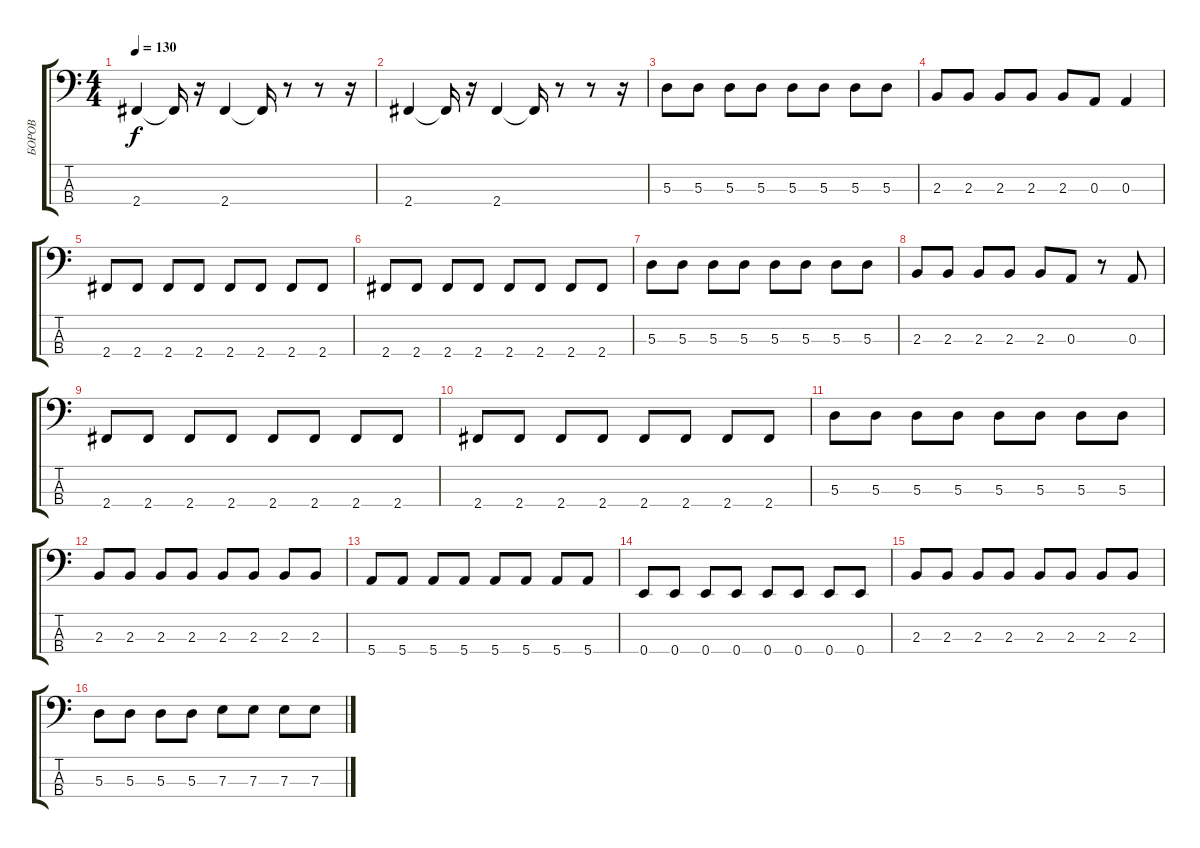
\track ("БОРОВ" "БОРОВ") {instrument electricbasspick}
\staff {score tabs}
\tuning (G2 D2 A1 E1) {hide}
\ts (4 4)
\tempo 130
\clef f4
\ks c
2.4.4{dy f} 2.4{t}.16 r.16 2.4.4 2.4{t}.16 r.8 r.8 r.16 |
2.4.4 2.4{t}.16 r.16 2.4.4 2.4{t}.16 r.8 r.8 r.16 |
5.3.8 5.3.8 5.3.8 5.3.8 5.3.8 5.3.8 5.3.8 5.3.8 |
2.3.8 2.3.8 2.3.8 2.3.8 2.3.8 0.3.8 0.3.4 |
2.4.8 2.4.8 2.4.8 2.4.8 2.4.8 2.4.8 2.4.8 2.4.8 |
2.4.8 2.4.8 2.4.8 2.4.8 2.4.8 2.4.8 2.4.8 2.4.8 |
5.3.8 5.3.8 5.3.8 5.3.8 5.3.8 5.3.8 5.3.8 5.3.8 |
2.3.8 2.3.8 2.3.8 2.3.8 2.3.8 0.3.8 r.8 0.3.8 |
2.4.8 2.4.8 2.4.8 2.4.8 2.4.8 2.4.8 2.4.8 2.4.8 |
2.4.8 2.4.8 2.4.8 2.4.8 2.4.8 2.4.8 2.4.8 2.4.8 |
5.3.8 5.3.8 5.3.8 5.3.8 5.3.8 5.3.8 5.3.8 5.3.8 |
2.3.8 2.3.8 2.3.8 2.3.8 2.3.8 2.3.8 2.3.8 2.3.8 |
5.4.8 5.4.8 5.4.8 5.4.8 5.4.8 5.4.8 5.4.8 5.4.8 |
0.4.8 0.4.8 0.4.8 0.4.8 0.4.8 0.4.8 0.4.8 0.4.8 |
2.3.8 2.3.8 2.3.8 2.3.8 2.3.8 2.3.8 2.3.8 2.3.8 |
5.3.8 5.3.8 5.3.8 5.3.8 7.3.8 7.3.8 7.3.8 7.3.8
